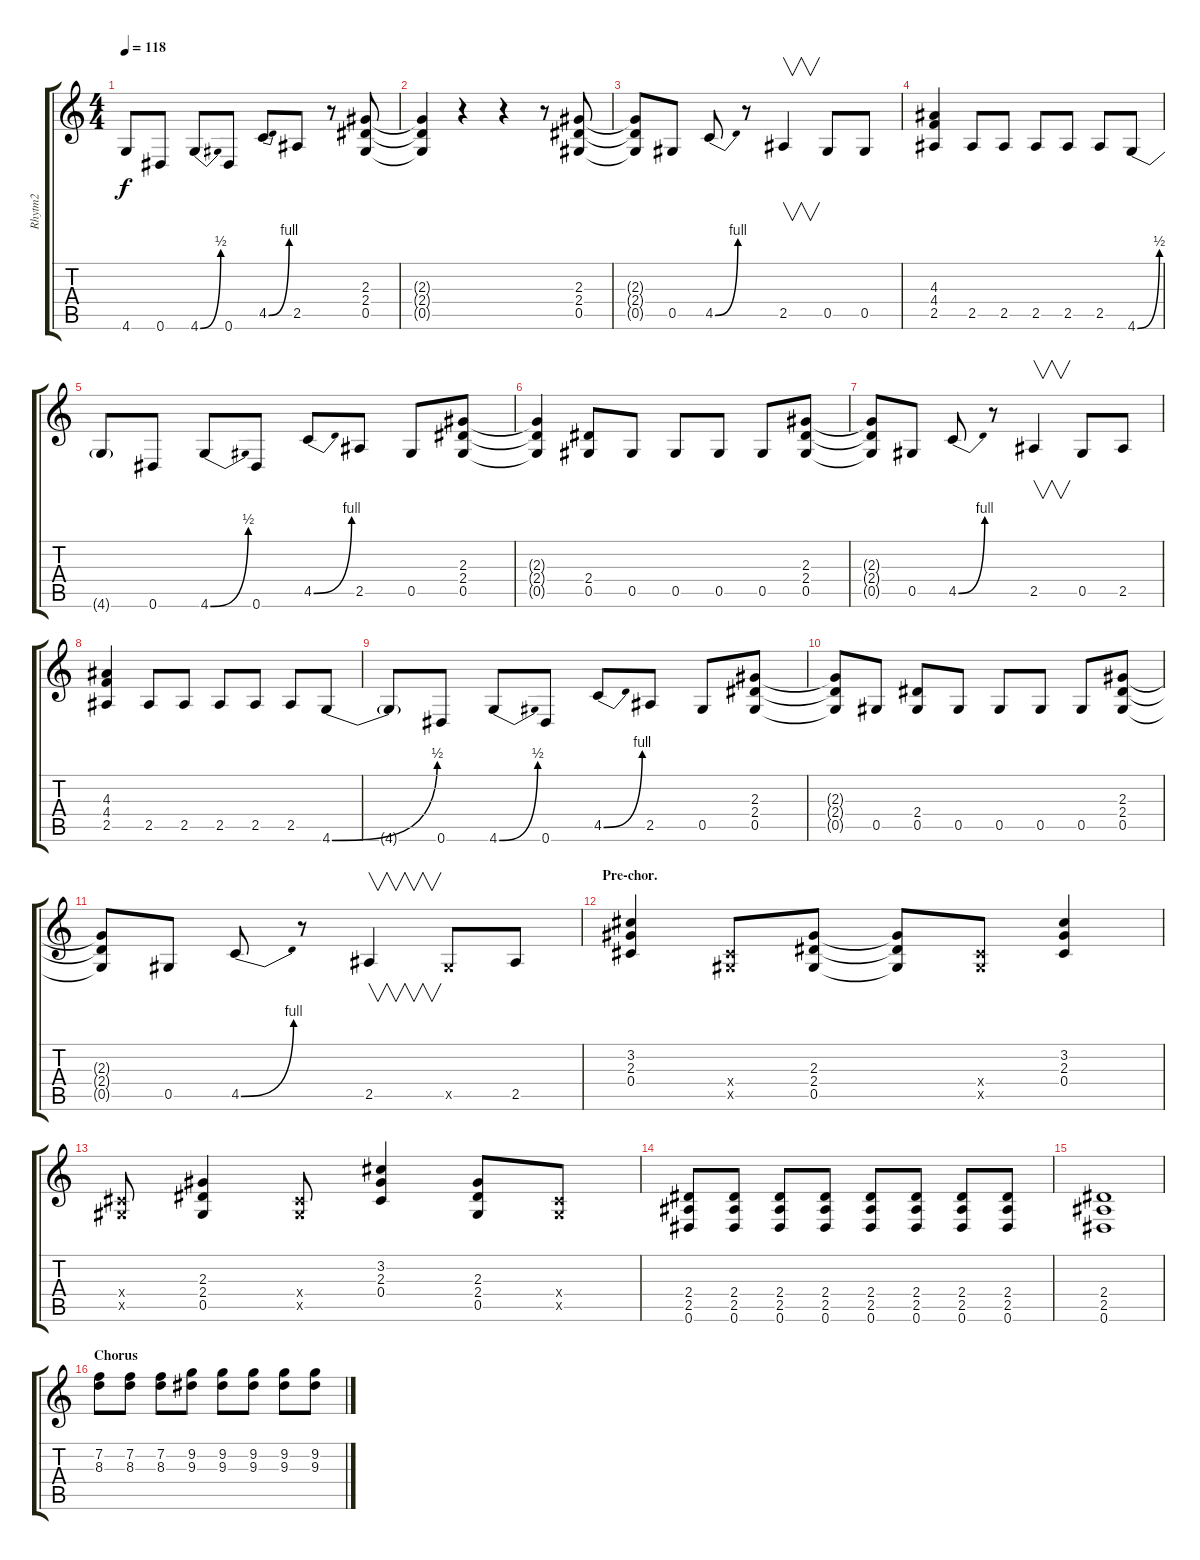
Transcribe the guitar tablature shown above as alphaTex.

\track ("Rhytm2" "Rhytm2") {instrument overdrivenguitar}
\staff {score tabs}
\tuning (Eb4 Bb3 Gb3 Db3 Ab2 Eb2) {hide}
\ts (4 4)
\tempo 118
\clef g2
\ks c
4.6{t}.8{dy f} 0.6.8 4.6{be (bend 0 0 60 2)}.8 0.6.8 4.5{be (bend 0 0 60 4)}.8 2.5.8 r.8 (2.3 2.4 0.5).8 |
(2.3{t} 2.4{t} 0.5{t}).4 r.4 r.4 r.8 (2.3 2.4 0.5).8 |
(2.3{t} 2.4{t} 0.5{t}).8 0.5.8 4.5{be (bend 0 0 60 4)}.8 r.8 2.5.4{v} 0.5.8 0.5.8 |
(4.3 4.4 2.5).4 2.5.8 2.5.8 2.5.8 2.5.8 2.5.8 4.6{be (bend 0 0 60 2)}.8 |
4.6{t}.8 0.6.8 4.6{be (bend 0 0 60 2)}.8 0.6.8 4.5{be (bend 0 0 60 4)}.8 2.5.8 0.5.8 (2.3 2.4 0.5).8 |
(2.3{t} 2.4{t} 0.5{t}).4 (2.4 0.5).8 0.5.8 0.5.8 0.5.8 0.5.8 (2.3 2.4 0.5).8 |
(2.3{t} 2.4{t} 0.5{t}).8 0.5.8 4.5{be (bend 0 0 60 4)}.8 r.8 2.5.4{v} 0.5.8 2.5.8 |
(4.3 4.4 2.5).4 2.5.8 2.5.8 2.5.8 2.5.8 2.5.8 4.6{be (bend 0 0 60 2)}.8 |
4.6{t}.8 0.6.8 4.6{be (bend 0 0 60 2)}.8 0.6.8 4.5{be (bend 0 0 60 4)}.8 2.5.8 0.5.8 (2.3 2.4 0.5).8 |
(2.3{t} 2.4{t} 0.5{t}).8 0.5.8 (2.4 0.5).8 0.5.8 0.5.8 0.5.8 0.5.8 (2.3 2.4 0.5).8 |
(2.3{t} 2.4{t} 0.5{t}).8 0.5.8 4.5{be (bend 0 0 60 4)}.8 r.8 2.5.4{v} 0.5{x}.8 2.5.8 |
\section ("" "Pre-chor.")
(3.2 2.3 0.4).4 (0.4{x} 0.5{x}).8 (2.3 2.4 0.5).8 (2.3{t} 2.4{t} 0.5{t}).8 (0.4{x} 0.5{x}).8 (3.2 2.3 0.4).4 |
(0.4{x} 0.5{x}).8 (2.3 2.4 0.5).4 (0.4{x} 0.5{x}).8 (3.2 2.3 0.4).4 (2.3 2.4 0.5).8 (0.4{x} 0.5{x}).8 |
(2.4 2.5 0.6).8 (2.4 2.5 0.6).8 (2.4 2.5 0.6).8 (2.4 2.5 0.6).8 (2.4 2.5 0.6).8 (2.4 2.5 0.6).8 (2.4 2.5 0.6).8 (2.4 2.5 0.6).8 |
(2.4 2.5 0.6).1 |
\section ("" "Chorus")
(7.2 8.3).8 (7.2 8.3).8 (7.2 8.3).8 (9.2 9.3).8 (9.2 9.3).8 (9.2 9.3).8 (9.2 9.3).8 (9.2 9.3).8
